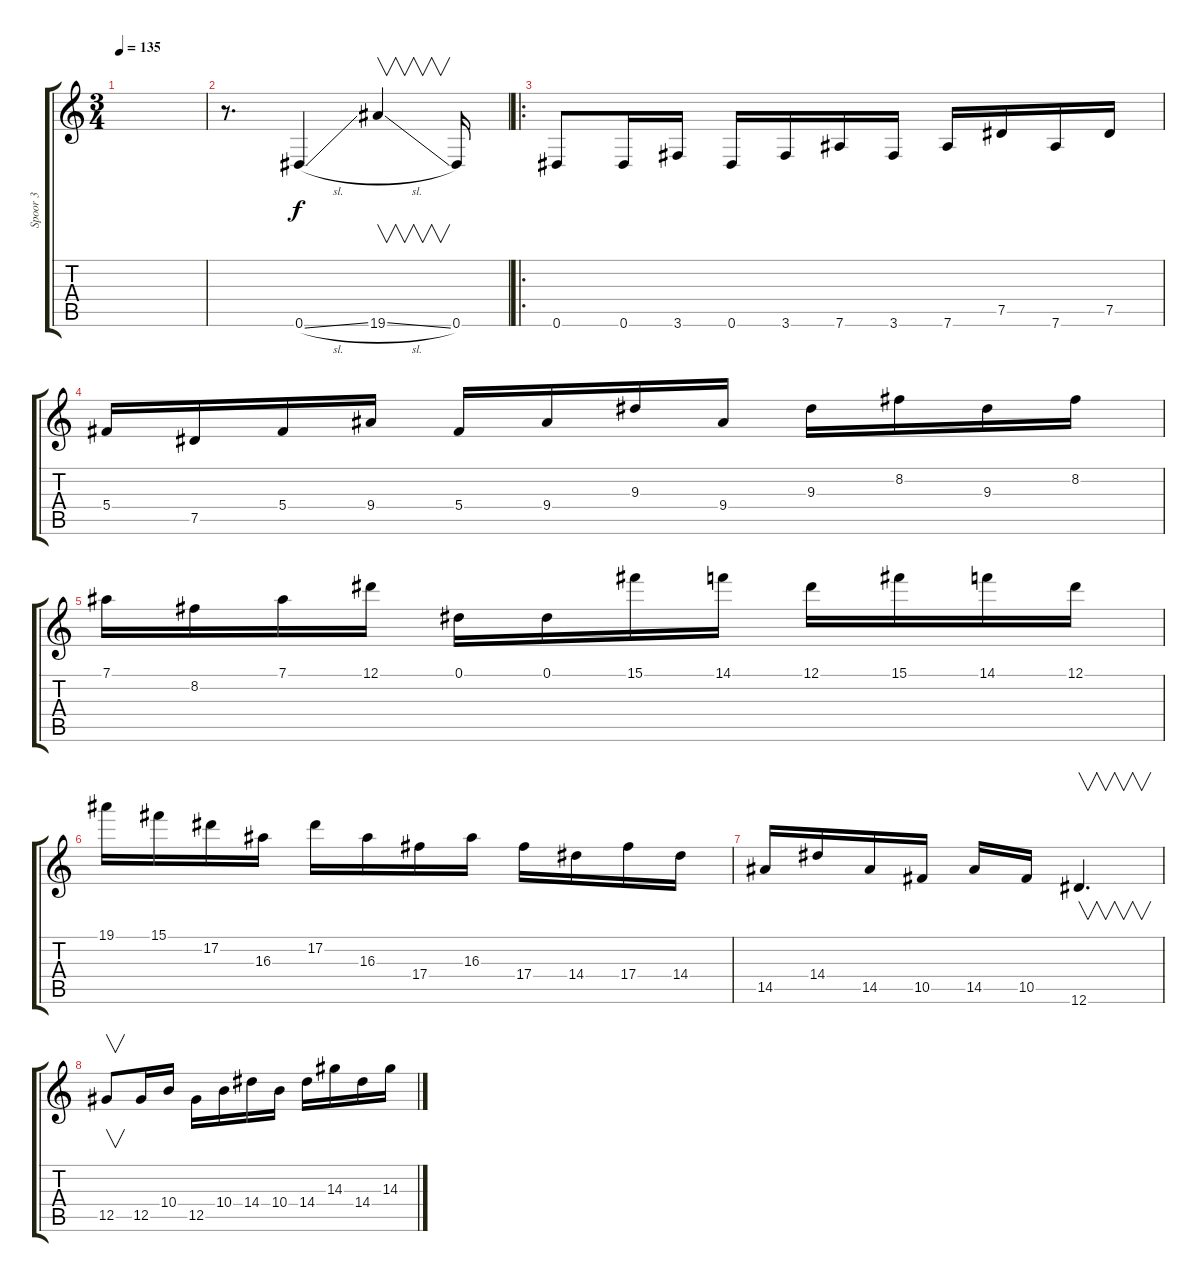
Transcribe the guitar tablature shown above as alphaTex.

\track ("Spoor 3" "Spoor 3") {instrument overdrivenguitar}
\staff {score tabs}
\tuning (Eb4 Bb3 Gb3 Db3 Ab2 Eb2) {hide}
\ts (3 4)
\tempo 135
\clef g2
\ks c
|
r.8{d} 0.6{sl}.4 19.6{sl}.4{v} 0.6.16 |
\ro
0.6.8 0.6.16 3.6.16 0.6.16 3.6.16 7.6.16 3.6.16 7.6.16 7.5.16 7.6.16 7.5.16 |
5.4.16 7.5.16 5.4.16 9.4.16 5.4.16 9.4.16 9.3.16 9.4.16 9.3.16 8.2.16 9.3.16 8.2.16 |
7.1.16 8.2.16 7.1.16 12.1.16 0.1.16 0.1.16 15.1.16 14.1.16 12.1.16 15.1.16 14.1.16 12.1.16 |
19.1.16 15.1.16 17.2.16 16.3.16 17.2.16 16.3.16 17.4.16 16.3.16 17.4.16 14.4.16 17.4.16 14.4.16 |
14.5.16 14.4.16 14.5.16 10.5.16 14.5.16 10.5.16 12.6.4{v d} |
12.5.8{v} 12.5.16 10.4.16 12.5.16 10.4.16 14.4.16 10.4.16 14.4.16 14.3.16 14.4.16 14.3.16
